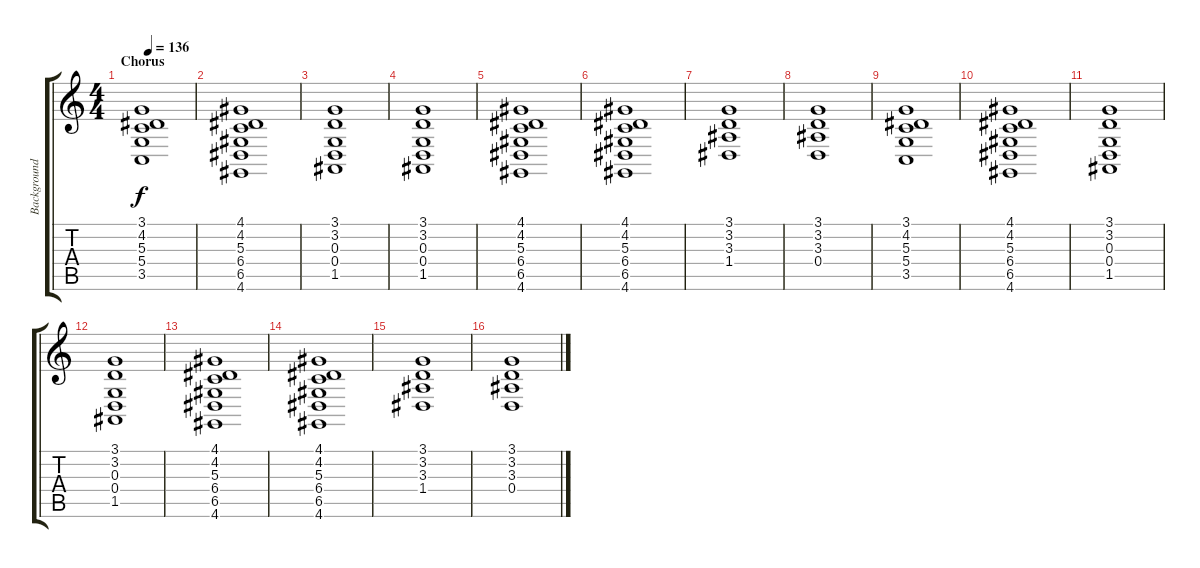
\track ("Background" "Background") {instrument stringensemble2}
\staff {score tabs}
\tuning (E4 B3 G3 D3 A2 E2) {hide}
\ts (4 4)
\section ("" "Chorus")
\tempo 136
\clef g2
\ks c
(3.1 4.2 5.3 5.4 3.5).1{dy f volume 12} |
(4.1 4.2 5.3 6.4 6.5 4.6).1 |
(3.1 3.2 0.3 0.4 1.5).1 |
(3.1 3.2 0.3 0.4 1.5).1 |
(4.1 4.2 5.3 6.4 6.5 4.6).1 |
(4.1 4.2 5.3 6.4 6.5 4.6).1 |
(3.1 3.2 3.3 1.4).1 |
(3.1 3.2 3.3 0.4).1 |
(3.1 4.2 5.3 5.4 3.5).1 |
(4.1 4.2 5.3 6.4 6.5 4.6).1 |
(3.1 3.2 0.3 0.4 1.5).1 |
(3.1 3.2 0.3 0.4 1.5).1 |
(4.1 4.2 5.3 6.4 6.5 4.6).1 |
(4.1 4.2 5.3 6.4 6.5 4.6).1 |
(3.1 3.2 3.3 1.4).1 |
(3.1 3.2 3.3 0.4).1
